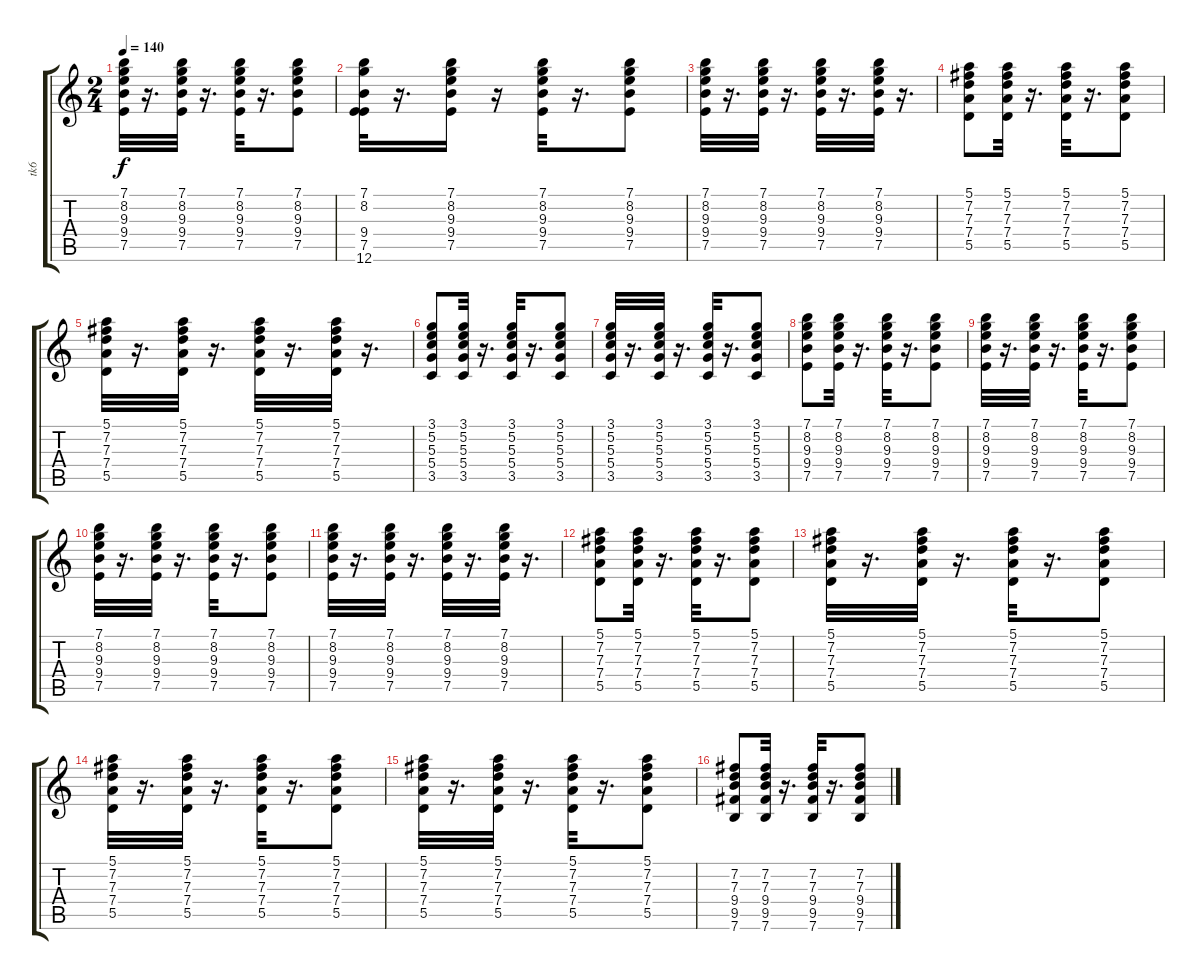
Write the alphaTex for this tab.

\track ("tk6" "tk6") {instrument acousticguitarsteel}
\staff {score tabs}
\tuning (E4 B3 G3 D3 A2 E2) {hide}
\ts (2 4)
\tempo 140
\clef g2
\ks c
(7.1 8.2 9.3 9.4 7.5).32{dy f} r.16{d} (7.1 8.2 9.3 9.4 7.5).32 r.16{d} (7.1 8.2 9.3 9.4 7.5).32 r.16{d} (7.1 8.2 9.3 9.4 7.5).8 |
(7.1 8.2 9.4 7.5 12.6).32 r.16{d} (7.1 8.2 9.3 9.4 7.5).16 r.16 (7.1 8.2 9.3 9.4 7.5).32 r.16{d} (7.1 8.2 9.3 9.4 7.5).8 |
(7.1 8.2 9.3 9.4 7.5).32 r.16{d} (7.1 8.2 9.3 9.4 7.5).32 r.16{d} (7.1 8.2 9.3 9.4 7.5).32 r.16{d} (7.1 8.2 9.3 9.4 7.5).32 r.16{d} |
(5.1 7.2 7.3 7.4 5.5).8 (5.1 7.2 7.3 7.4 5.5).32 r.16{d} (5.1 7.2 7.3 7.4 5.5).32 r.16{d} (5.1 7.2 7.3 7.4 5.5).8 |
(5.1 7.2 7.3 7.4 5.5).32 r.16{d} (5.1 7.2 7.3 7.4 5.5).32 r.16{d} (5.1 7.2 7.3 7.4 5.5).32 r.16{d} (5.1 7.2 7.3 7.4 5.5).32 r.16{d} |
(3.1 5.2 5.3 5.4 3.5).8 (3.1 5.2 5.3 5.4 3.5).32 r.16{d} (3.1 5.2 5.3 5.4 3.5).32 r.16{d} (3.1 5.2 5.3 5.4 3.5).8 |
(3.1 5.2 5.3 5.4 3.5).32 r.16{d} (3.1 5.2 5.3 5.4 3.5).32 r.16{d} (3.1 5.2 5.3 5.4 3.5).32 r.16{d} (3.1 5.2 5.3 5.4 3.5).8 |
(7.1 8.2 9.3 9.4 7.5).8 (7.1 8.2 9.3 9.4 7.5).32 r.16{d} (7.1 8.2 9.3 9.4 7.5).32 r.16{d} (7.1 8.2 9.3 9.4 7.5).8 |
(7.1 8.2 9.3 9.4 7.5).32 r.16{d} (7.1 8.2 9.3 9.4 7.5).32 r.16{d} (7.1 8.2 9.3 9.4 7.5).32 r.16{d} (7.1 8.2 9.3 9.4 7.5).8 |
(7.1 8.2 9.3 9.4 7.5).32 r.16{d} (7.1 8.2 9.3 9.4 7.5).32 r.16{d} (7.1 8.2 9.3 9.4 7.5).32 r.16{d} (7.1 8.2 9.3 9.4 7.5).8 |
(7.1 8.2 9.3 9.4 7.5).32 r.16{d} (7.1 8.2 9.3 9.4 7.5).32 r.16{d} (7.1 8.2 9.3 9.4 7.5).32 r.16{d} (7.1 8.2 9.3 9.4 7.5).32 r.16{d} |
(5.1 7.2 7.3 7.4 5.5).8 (5.1 7.2 7.3 7.4 5.5).32 r.16{d} (5.1 7.2 7.3 7.4 5.5).32 r.16{d} (5.1 7.2 7.3 7.4 5.5).8 |
(5.1 7.2 7.3 7.4 5.5).32 r.16{d} (5.1 7.2 7.3 7.4 5.5).32 r.16{d} (5.1 7.2 7.3 7.4 5.5).32 r.16{d} (5.1 7.2 7.3 7.4 5.5).8 |
(5.1 7.2 7.3 7.4 5.5).32 r.16{d} (5.1 7.2 7.3 7.4 5.5).32 r.16{d} (5.1 7.2 7.3 7.4 5.5).32 r.16{d} (5.1 7.2 7.3 7.4 5.5).8 |
(5.1 7.2 7.3 7.4 5.5).32 r.16{d} (5.1 7.2 7.3 7.4 5.5).32 r.16{d} (5.1 7.2 7.3 7.4 5.5).32 r.16{d} (5.1 7.2 7.3 7.4 5.5).8 |
(7.2 7.3 9.4 9.5 7.6).8 (7.2 7.3 9.4 9.5 7.6).32 r.16{d} (7.2 7.3 9.4 9.5 7.6).32 r.16{d} (7.2 7.3 9.4 9.5 7.6).8
